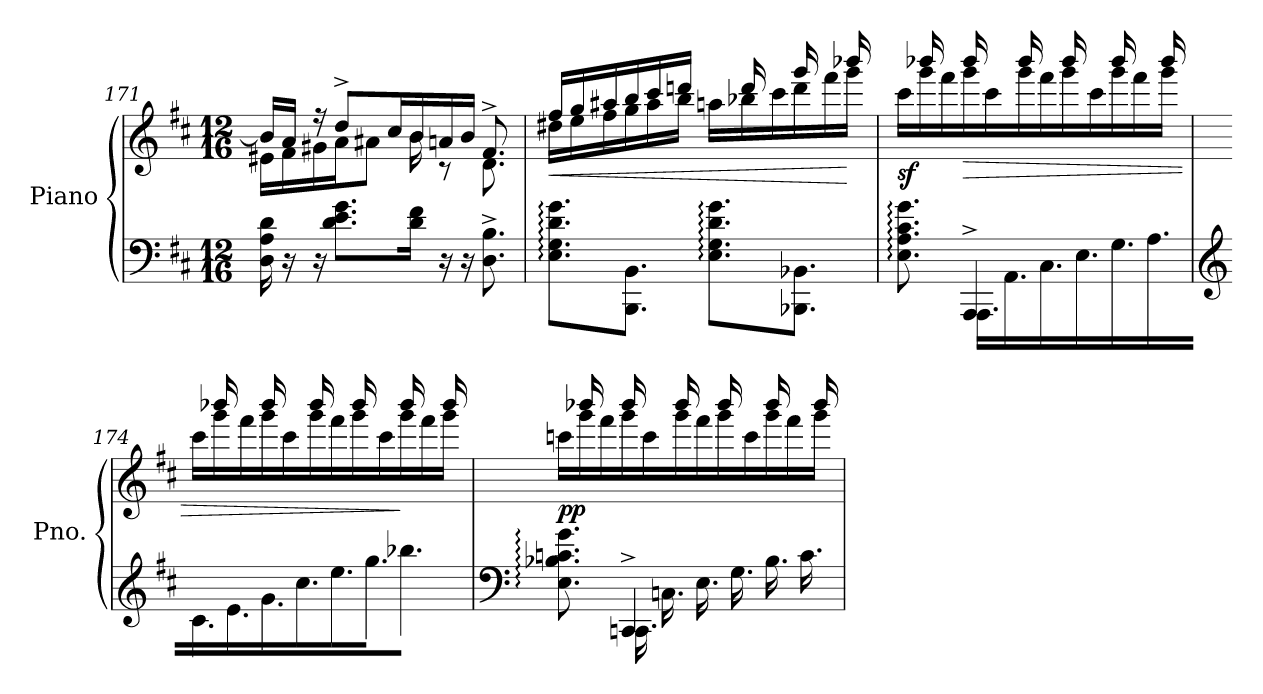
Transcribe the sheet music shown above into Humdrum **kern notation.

**kern	**kern	**dynam
*part1	*part1	*part1
*staff2	*staff1	*staff1/2
*I"Piano	*	*
*I'Pno.	*	*
*clefF4	*clefG2	*
*k[f#c#]	*k[f#c#]	*
*M12/16	*M12/16	*
=171	=171	=171
*	*^	*
16D\ 16A\ 16d\	16b/LL]	16e#X\LL	.
16r	16a/JJ	16f#\	.
16r	16r	16g#X\	.
8.d\ 8.e\ 8.g\L	8dd^/L	16a\J	.
.	.	8a#X\J	.
.	16cc#/L	.	.
16d\ 16f#\Jk	16b/	16b\	.
16r	16an/	8r	.
16r	16b/JJ	.	.
8.D\^ 8.B\^	8.f#^/	8.d\	.
!!LO:LB:g=z	!!
=172	=172	=172	=172
!	!	!	!LO:HP:b
8.E\: 8.G\: 8.d\: 8.g\:L	16ff#/LL	16dd#X\LL	<
.	16gg/	16ee\	.
.	16aa#X/	16ff#\	.
8.BBB\ 8.BB\J	16bb/	16gg\	.
.	16ccc#/	16aa#\	.
.	16dddn/JJ	16bb\JJ	.
8.E\: 8.G\: 8.d\: 8.g\:L	16raayy	16aan\LL	.
.	16ddd/	16bb-X\	.
.	16rcccyy	16ccc#\	.
8.BBB-X\ 8.BB-X\J	16ggg/	16ddd\	.
.	16rgggyy	16fff#\	.
.	16bbb-X/	16ggg\JJ	[
=173	=173	=173	=173
*^	*	*	*
!	!	!	!	!LO:DY:b
8.E\: 8.A\: 8.c#\: 8.g\:	8.rGGyy	16reeeyy	16ccc#\LL	sf
.	.	16bbb-X/	16ggg\	.
.	.	16rgggyy	16fff#\	.
!	!	!	!	!LO:HP:b
4AAA^/	16.AAA\LL	16bbb-/	16ggg\	>
.	.	16reeeyy	16ccc#\	.
.	16.AA\	.	.	.
.	.	16bbb-/	16ggg\	.
.	16.C#\	16rgggyy	16fff#\	.
8ryy	.	16bbb-/	16ggg\	.
.	16.E\	.	.	.
.	.	16reeeyy	16ccc#\	.
16rFyy	16.G\	16bbb-/	16ggg\	.
8rAyy	.	16reeeyy	16fff#\	.
.	16.A\	.	.	.
.	.	16bbb-/	16ggg\JJ	.
=174	=174	=174	=174	=174
*clefG2	*	*	*	*
2.ryy	16.c#\	16reeeyy	16ccc#\LL	.
.	.	16bbb-X/	16ggg\	.
.	16.e\	.	.	.
.	.	16rgggyy	16fff#\	.
.	16.g\	16bbb-/	16ggg\	.
.	.	16reeeyy	16ccc#\	.
.	16.cc#\	.	.	.
.	.	16bbb-/	16ggg\	.
.	16.ee\	16rgggyy	16fff#\	.
.	.	16bbb-/	16ggg\	.
.	16.gg\J	.	.	.
.	.	16reeeyy	16ccc#\	.
.	8.bb-X\J	16bbb-/	16ggg\	]
.	.	16reeeyy	16fff#\	.
.	.	16bbb-/	16ggg\JJ	.
!!LO:LB:g=z	!!
=175	=175	=175	=175	=175
*clefF4	*	*	*	*
!	!	!	!	!LO:DY:b
8.E\: 8.B-X\: 8.cn\: 8.g\:	8.ryy	16reeeyy	16cccn\LL	pp
.	.	16bbb-X/	16ggg\	.
.	.	16rgggyy	16fff#\	.
4CCn^/	16.CC\LL	16bbb-/	16ggg\	.
.	.	16reeeyy	16ccc\	.
.	16.Cn\	.	.	.
.	.	16bbb-/	16ggg\	.
.	16.E\	16rgggyy	16fff#\	.
16ryy	.	16bbb-/	16ggg\	.
.	16.G\	.	.	.
4ryy	.	16reeeyy	16ccc\	.
.	16.B-\	16bbb-/	16ggg\	.
.	.	16reeeyy	16fff#\	.
.	16.c\	.	.	.
.	.	16bbb-/	16ggg\JJ	.
*v	*v	*	*	*
*	*v	*v	*
=	=	=
*-	*-	*-
